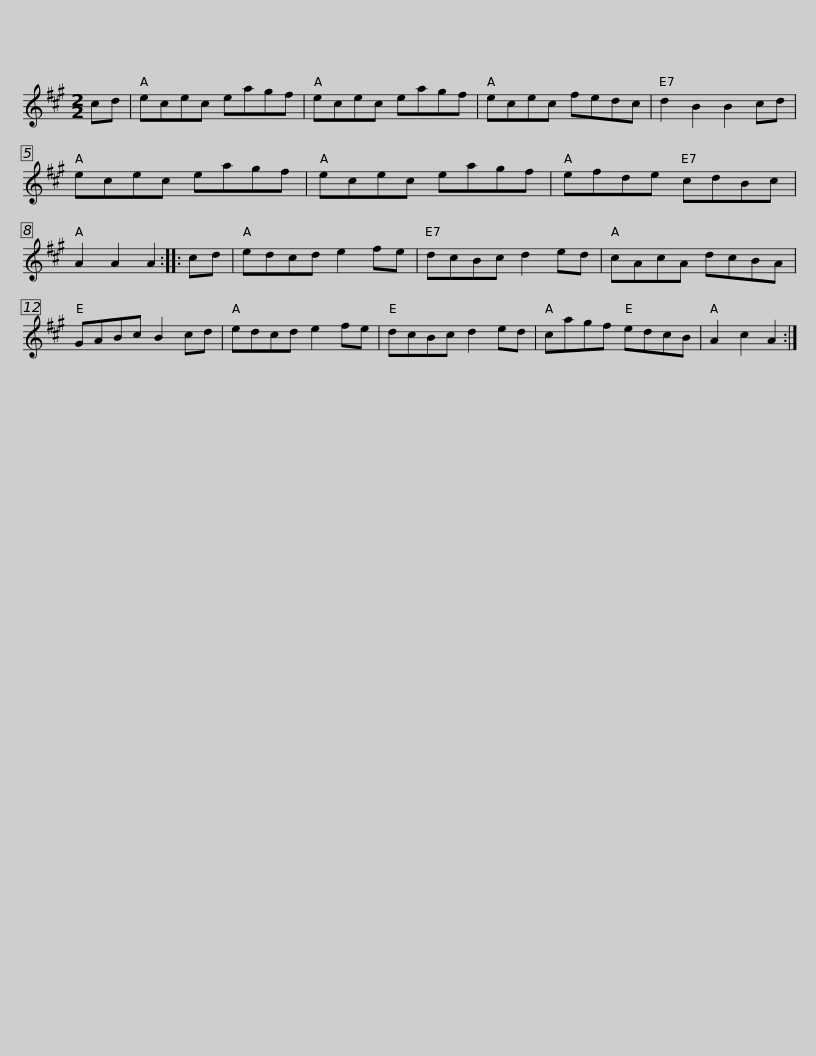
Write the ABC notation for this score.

X:1
L:1/8
M:2/2
I:linebreak $
K:A
V:1 treble
V:1
 cd | ecec eagf | ecec eagf | ecec fedc | d2 B2 B2 cd | %5
 ecec eagf |$ ecec eagf | efde cdBc | A2 A2 A2 :: cd | %10
 edcd e2 fe | dcBc d2 ed |$ cAcA dcBA | GABc B2 cd | edcd e2 fe | %15
 dcBc d2 ed | cagf edcB | A2 c2 A2 :| %18
